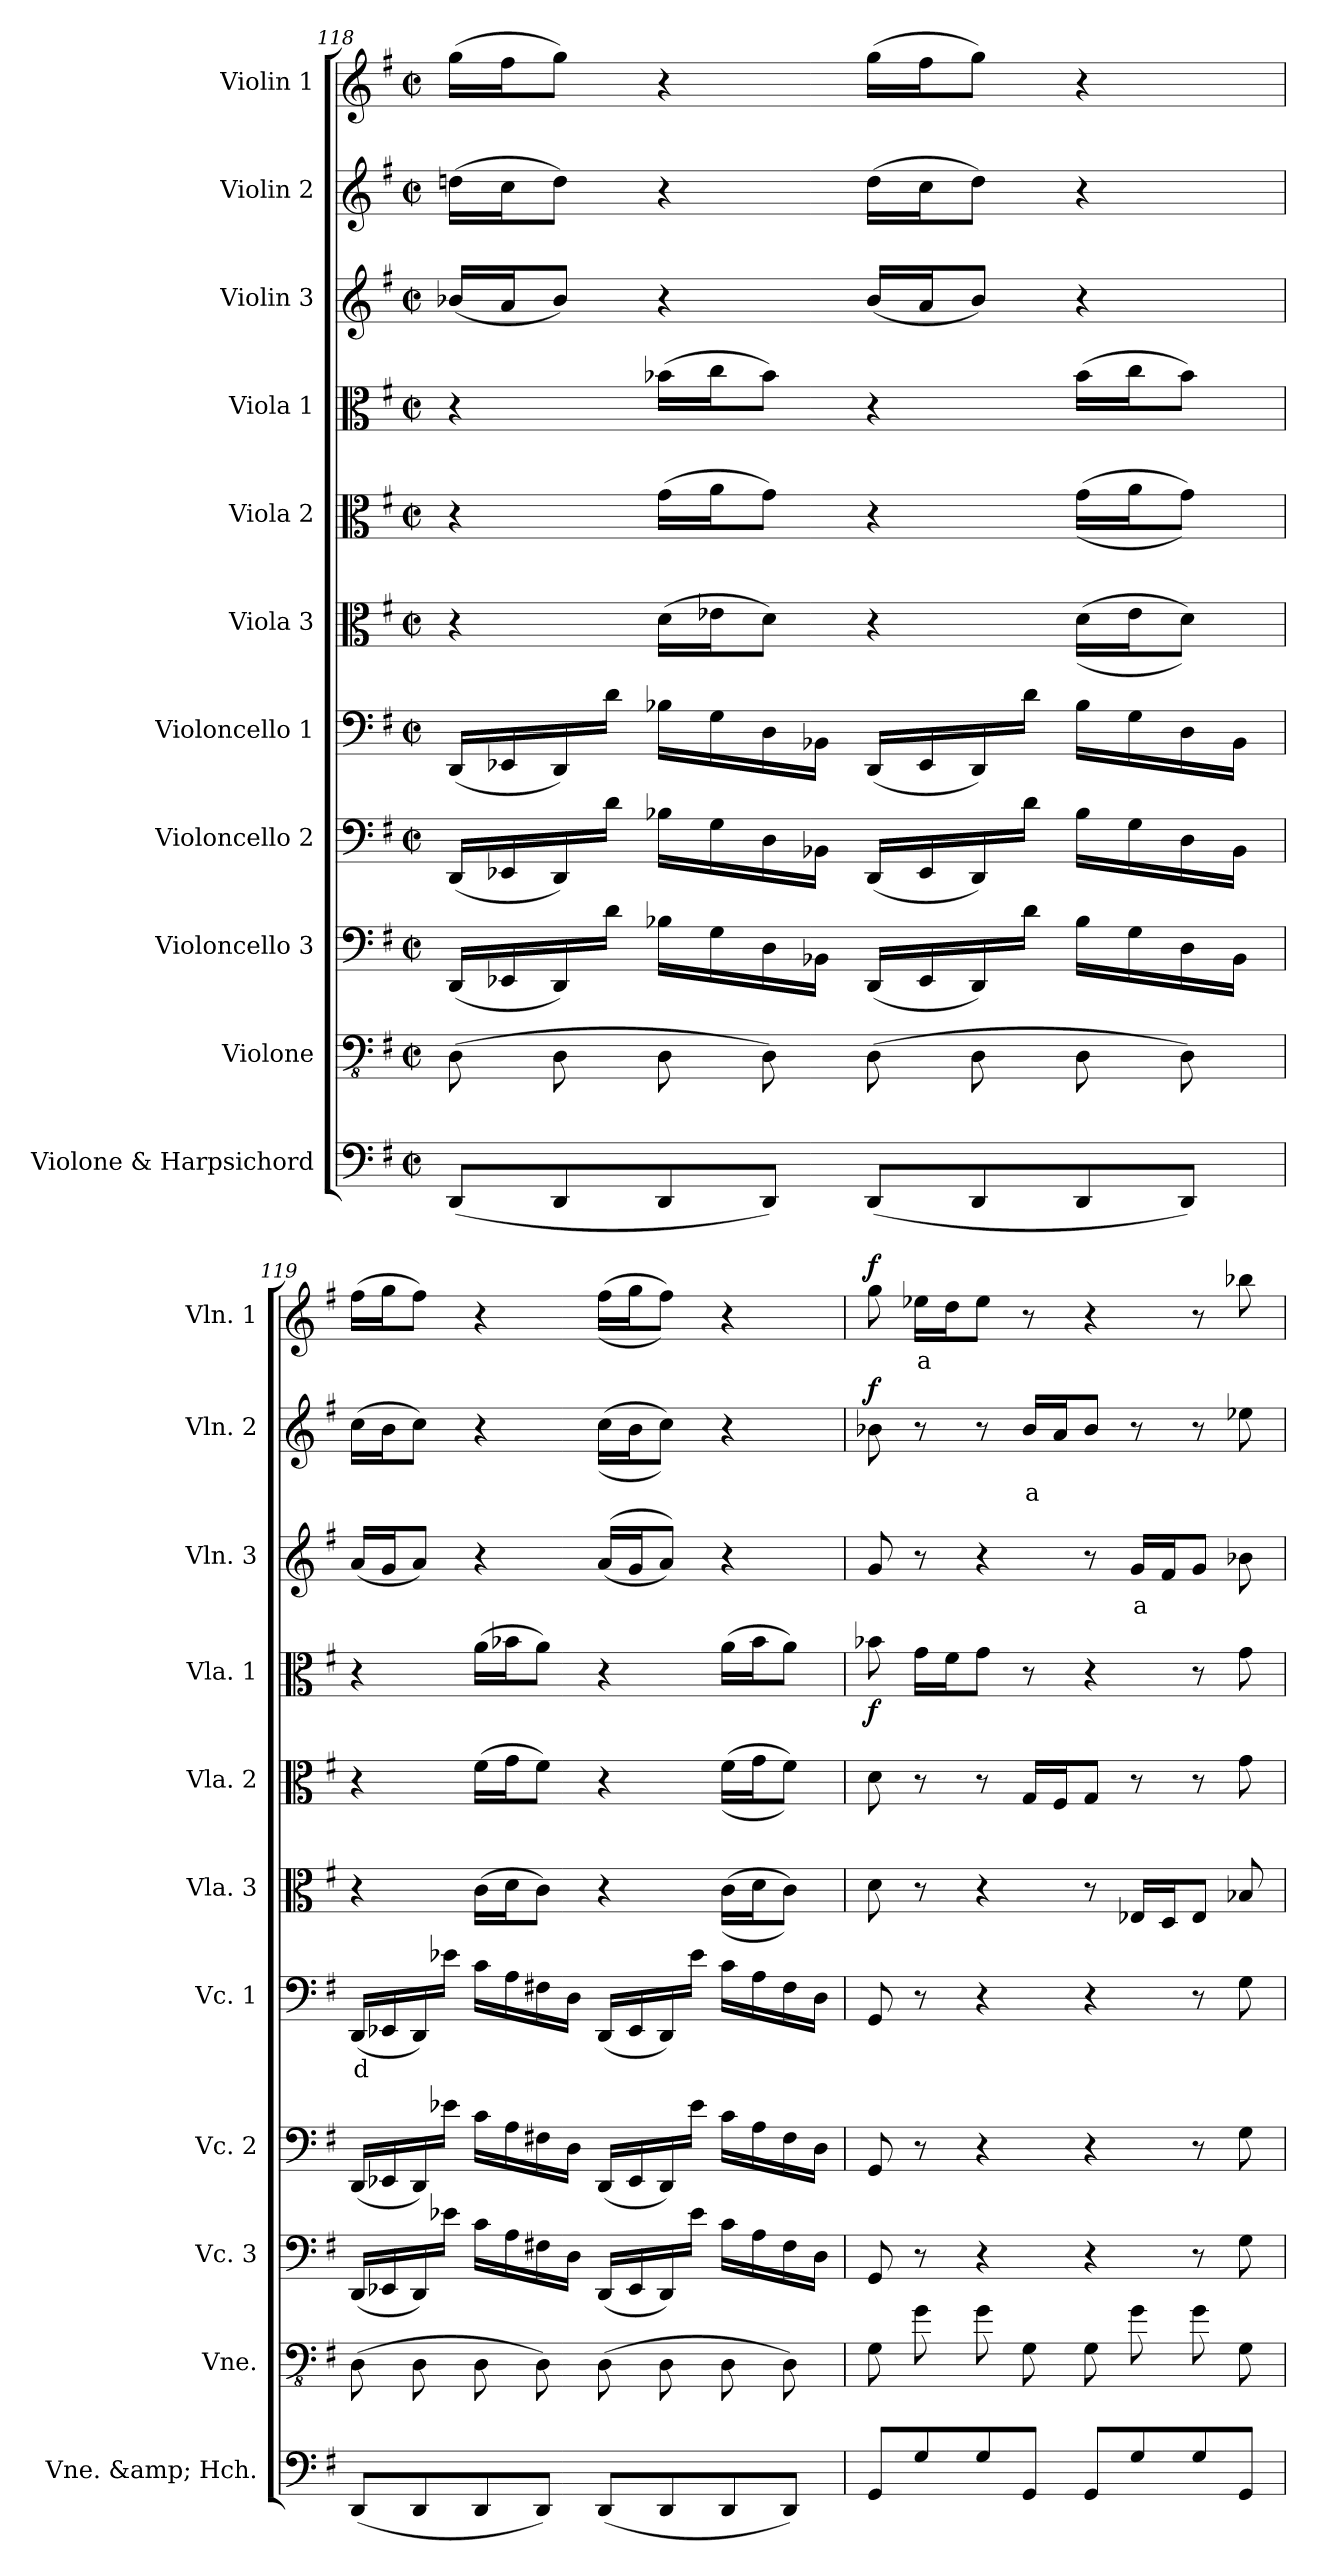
**kern	**kern	**kern	**kern	**kern	**text	**kern	**dynam	**kern	**dynam	**kern	**dynam	**kern	**text	**dynam	**kern	**text	**dynam	**kern	**text	**dynam
*part11	*part10	*part9	*part8	*part7	*part7	*part6	*part6	*part5	*part5	*part4	*part4	*part3	*part3	*part3	*part2	*part2	*part2	*part1	*part1	*part1
*staff11	*staff10	*staff9	*staff8	*staff7	*staff7	*staff6	*staff6	*staff5	*staff5	*staff4	*staff4	*staff3	*staff3	*staff3	*staff2	*staff2	*staff2	*staff1	*staff1	*staff1
*I"Violone &amp; Harpsichord	*I"Violone	*I"Violoncello 3	*I"Violoncello 2	*I"Violoncello 1	*	*I"Viola 3	*	*I"Viola 2	*	*I"Viola 1	*	*I"Violin 3	*	*	*I"Violin 2	*	*	*I"Violin 1	*	*
*I'Vne. &amp; Hch.	*I'Vne.	*I'Vc. 3	*I'Vc. 2	*I'Vc. 1	*	*I'Vla. 3	*	*I'Vla. 2	*	*I'Vla. 1	*	*I'Vln. 3	*	*	*I'Vln. 2	*	*	*I'Vln. 1	*	*
*clefF4	*clefFv4	*clefF4	*clefF4	*clefF4	*	*clefC3	*	*clefC3	*	*clefC3	*	*clefG2	*	*	*clefG2	*	*	*clefG2	*	*
*	*ITrd7c12	*	*	*	*	*	*	*	*	*	*	*	*	*	*	*	*	*	*	*
*k[f#]	*k[f#]	*k[f#]	*k[f#]	*k[f#]	*	*k[f#]	*	*k[f#]	*	*k[f#]	*	*k[f#]	*	*	*k[f#]	*	*	*k[f#]	*	*
*M4/4	*M4/4	*M4/4	*M4/4	*M4/4	*	*M4/4	*	*M4/4	*	*M4/4	*	*M4/4	*	*	*M4/4	*	*	*M4/4	*	*
*met(c|)	*met(c|)	*met(c|)	*met(c|)	*met(c|)	*	*met(c|)	*	*met(c|)	*	*met(c|)	*	*met(c|)	*	*	*met(c|)	*	*	*met(c|)	*	*
=118	=118	=118	=118	=118	=118	=118	=118	=118	=118	=118	=118	=118	=118	=118	=118	=118	=118	=118	=118	=118
(8DD/L	(8DDD	(16DD/LL	(16DD/LL	(16DD/LL	.	4r	.	4r	.	4r	.	(16b-X/LL	.	.	(16ddn\LL	.	.	(16gg\LL	.	.
.	.	16EE-X/	16EE-X/	16EE-X/	.	.	.	.	.	.	.	16a/J	.	.	16cc\J	.	.	16ff#\J	.	.
8DD/	8DDD	16DD/)	16DD/)	16DD/)	.	.	.	.	.	.	.	8b-/J)	.	.	8dd\J)	.	.	8gg\J)	.	.
.	.	16d\JJ	16d\JJ	16d\JJ	.	.	.	.	.	.	.	.	.	.	.	.	.	.	.	.
8DD/	8DDD	16B-X\LL	16B-X\LL	16B-X\LL	.	(16d\LL	.	(16g\LL	.	(16b-X\LL	.	4r	.	.	4r	.	.	4r	.	.
.	.	16G\	16G\	16G\	.	16e-X\J	.	16a\J	.	16cc\J	.	.	.	.	.	.	.	.	.	.
8DD/J)	8DDD)	16D\	16D\	16D\	.	8d\J)	.	8g\J)	.	8b-\J)	.	.	.	.	.	.	.	.	.	.
.	.	16BB-X\JJ	16BB-X\JJ	16BB-X\JJ	.	.	.	.	.	.	.	.	.	.	.	.	.	.	.	.
(8DD/L	(8DDD	(16DD/LL	(16DD/LL	(16DD/LL	.	4r	.	4r	.	4r	.	(16b-/LL	.	.	(16dd\LL	.	.	(16gg\LL	.	.
.	.	16EE-/	16EE-/	16EE-/	.	.	.	.	.	.	.	16a/J	.	.	16cc\J	.	.	16ff#\J	.	.
8DD/	8DDD	16DD/)	16DD/)	16DD/)	.	.	.	.	.	.	.	8b-/J)	.	.	8dd\J)	.	.	8gg\J)	.	.
.	.	16d\JJ	16d\JJ	16d\JJ	.	.	.	.	.	.	.	.	.	.	.	.	.	.	.	.
8DD/	8DDD	16B-\LL	16B-\LL	16B-\LL	.	((16d\LL	.	((16g\LL	.	(16b-\LL	.	4r	.	.	4r	.	.	4r	.	.
.	.	16G\	16G\	16G\	.	16e-\J	.	16a\J	.	16cc\J	.	.	.	.	.	.	.	.	.	.
8DD/J)	8DDD)	16D\	16D\	16D\	.	8d\J))	.	8g\J))	.	8b-\J)	.	.	.	.	.	.	.	.	.	.
.	.	16BB-\JJ	16BB-\JJ	16BB-\JJ	.	.	.	.	.	.	.	.	.	.	.	.	.	.	.	.
=119	=119	=119	=119	=119	=119	=119	=119	=119	=119	=119	=119	=119	=119	=119	=119	=119	=119	=119	=119	=119
!	!	!	!	!	!LO:LY:color=#FF0000	!	!	!	!	!	!	!	!	!	!	!	!	!	!	!
(8DD/L	(8DDD	(16DD/LL	(16DD/LL	(16DD/LL	d	4r	.	4r	.	4r	.	(16a/LL	.	.	(16cc\LL	.	.	(16ff#\LL	.	.
.	.	16EE-X/	16EE-X/	16EE-X/	.	.	.	.	.	.	.	16g/J	.	.	16b\J	.	.	16gg\J	.	.
8DD/	8DDD	16DD/)	16DD/)	16DD/)	.	.	.	.	.	.	.	8a/J)	.	.	8cc\J)	.	.	8ff#\J)	.	.
.	.	16e-X\JJ	16e-X\JJ	16e-X\JJ	.	.	.	.	.	.	.	.	.	.	.	.	.	.	.	.
8DD/	8DDD	16c\LL	16c\LL	16c\LL	.	(16c\LL	.	(16f#\LL	.	(16a\LL	.	4r	.	.	4r	.	.	4r	.	.
.	.	16A\	16A\	16A\	.	16d\J	.	16g\J	.	16b-X\J	.	.	.	.	.	.	.	.	.	.
8DD/J)	8DDD)	16F#X\	16F#X\	16F#X\	.	8c\J)	.	8f#\J)	.	8a\J)	.	.	.	.	.	.	.	.	.	.
.	.	16D\JJ	16D\JJ	16D\JJ	.	.	.	.	.	.	.	.	.	.	.	.	.	.	.	.
(8DD/L	(8DDD	(16DD/LL	(16DD/LL	(16DD/LL	.	4r	.	4r	.	4r	.	((16a/LL	.	.	((16cc\LL	.	.	((16ff#\LL	.	.
.	.	16EE-/	16EE-/	16EE-/	.	.	.	.	.	.	.	16g/J	.	.	16b\J	.	.	16gg\J	.	.
8DD/	8DDD	16DD/)	16DD/)	16DD/)	.	.	.	.	.	.	.	8a/J))	.	.	8cc\J))	.	.	8ff#\J))	.	.
.	.	16e-\JJ	16e-\JJ	16e-\JJ	.	.	.	.	.	.	.	.	.	.	.	.	.	.	.	.
8DD/	8DDD	16c\LL	16c\LL	16c\LL	.	((16c\LL	.	((16f#\LL	.	(16a\LL	.	4r	.	.	4r	.	.	4r	.	.
.	.	16A\	16A\	16A\	.	16d\J	.	16g\J	.	16b-\J	.	.	.	.	.	.	.	.	.	.
8DD/J)	8DDD)	16F#\	16F#\	16F#\	.	8c\J))	.	8f#\J))	.	8a\J)	.	.	.	.	.	.	.	.	.	.
.	.	16D\JJ	16D\JJ	16D\JJ	.	.	.	.	.	.	.	.	.	.	.	.	.	.	.	.
=120	=120	=120	=120	=120	=120	=120	=120	=120	=120	=120	=120	=120	=120	=120	=120	=120	=120	=120	=120	=120
!	!	!	!	!	!	!	!LO:DY:b	!	!	!	!	!	!	!	!	!	!	!	!	!
!	!	!	!	!	!	!	!LO:DY:n=1:b	!	!	!	!	!	!	!	!	!	!	!	!	!
!	!	!	!	!	!	!	!LO:DY:n=2:b	!	!LO:DY:b	!	!	!	!	!	!	!	!	!	!	!
!	!	!	!	!	!	!	!	!	!LO:DY:n=1:b	!	!	!	!	!	!	!	!	!	!	!
!	!	!	!	!	!	!	!	!	!LO:DY:n=2:b	!	!LO:DY:b	!	!	!LO:DY:b	!	!	!	!	!	!
!	!	!	!	!	!	!	!	!	!	!	!	!	!	!LO:DY:n=1:b	!	!	!	!	!	!
!	!	!	!	!	!	!	!	!	!	!	!	!	!	!LO:DY:n=2:b	!	!	!LO:DY:b	!	!	!LO:DY:b
8GG/L	8GGG	8GG/	8GG/	8GG/	.	8d\	other-dynamics f other-dynamics	8d\	other-dynamics f other-dynamics	8b-X\	f	8g/	.	other-dynamics f other-dynamics	8b-X\	.	f	8gg\	.	f
!	!	!	!	!	!	!	!	!	!	!	!	!	!	!	!	!	!	!	!LO:LY:color=#FF0000	!
8G/	8GG	8r	8r	8r	.	8r	.	8r	.	16g\LL	.	8r	.	.	8r	.	.	16ee-X\LL	a	.
.	.	.	.	.	.	.	.	.	.	16f#\J	.	.	.	.	.	.	.	16dd\J	.	.
8G/	8GG	4r	4r	4r	.	4r	.	8r	.	8g\J	.	4r	.	.	8r	.	.	8ee-\J	.	.
!	!	!	!	!	!	!	!	!	!	!	!	!	!	!	!	!LO:LY:color=#FF0000	!	!	!	!
8GG/J	8GGG	.	.	.	.	.	.	16G/LL	.	8r	.	.	.	.	16b-/LL	a	.	8r	.	.
.	.	.	.	.	.	.	.	16F#/J	.	.	.	.	.	.	16a/J	.	.	.	.	.
8GG/L	8GGG	4r	4r	4r	.	8r	.	8G/J	.	4r	.	8r	.	.	8b-/J	.	.	4r	.	.
!	!	!	!	!	!	!	!	!	!	!	!	!	!LO:LY:color=#FF0000	!	!	!	!	!	!	!
8G/	8GG	.	.	.	.	16E-X/LL	.	8r	.	.	.	16g/LL	a	.	8r	.	.	.	.	.
.	.	.	.	.	.	16D/J	.	.	.	.	.	16f#/J	.	.	.	.	.	.	.	.
8G/	8GG	8r	8r	8r	.	8E-/J	.	8r	.	8r	.	8g/J	.	.	8r	.	.	8r	.	.
8GG/J	8GGG	8G\	8G\	8G\	.	8B-X/	.	8g\	.	8g\	.	8b-X\	.	.	8ee-X\	.	.	8bb-X\	.	.
=	=	=	=	=	=	=	=	=	=	=	=	=	=	=	=	=	=	=	=	=
*-	*-	*-	*-	*-	*-	*-	*-	*-	*-	*-	*-	*-	*-	*-	*-	*-	*-	*-	*-	*-
